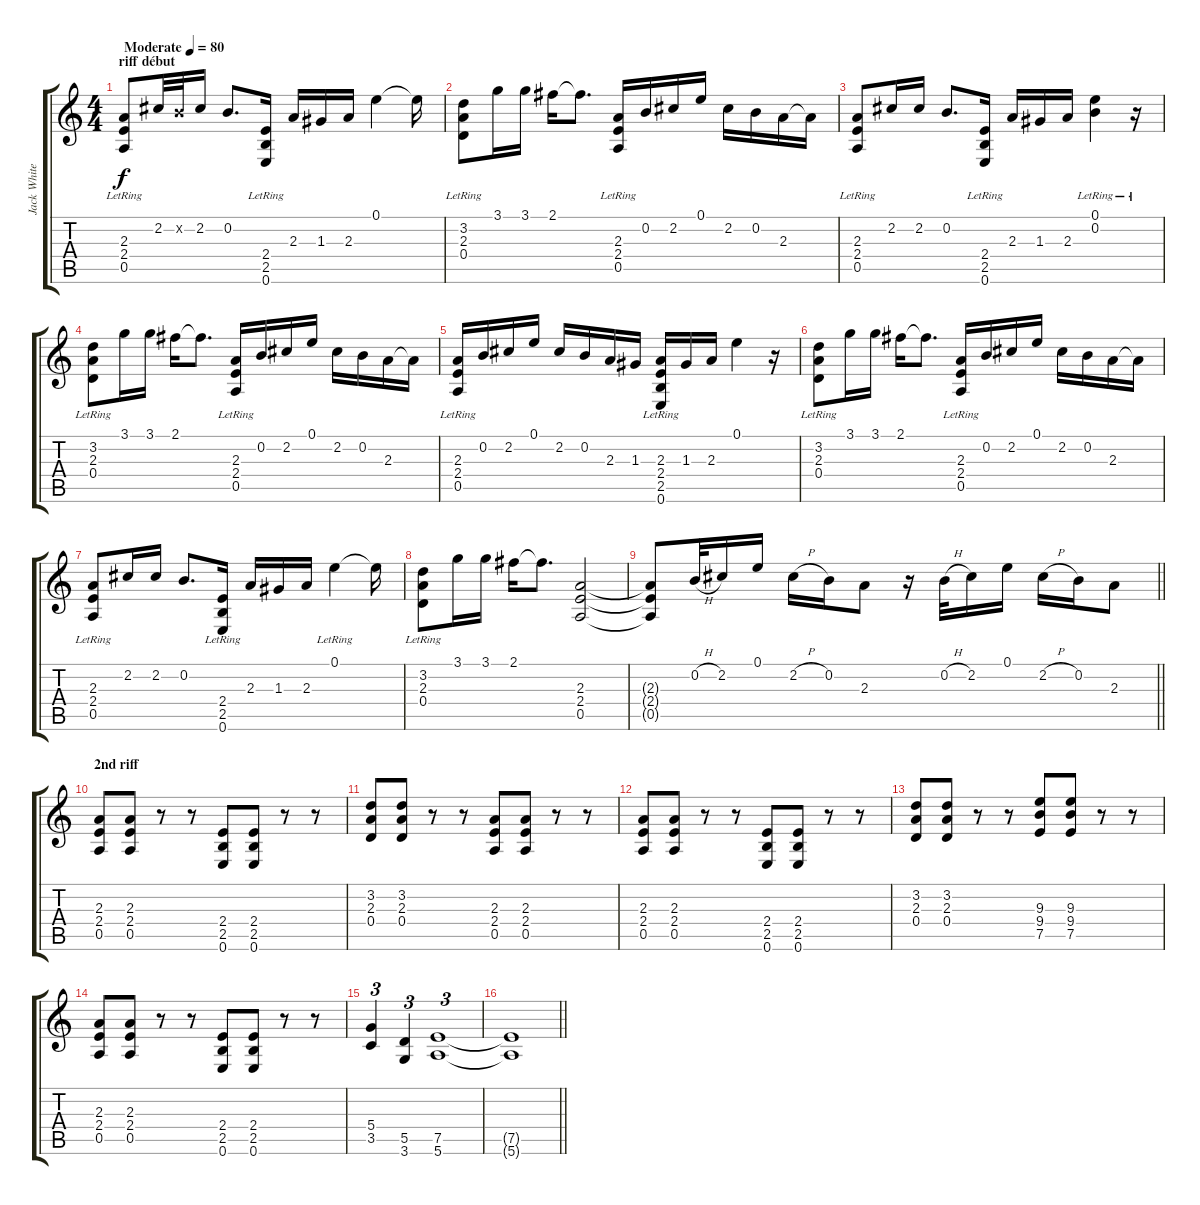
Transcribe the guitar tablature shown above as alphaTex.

\track ("Jack White" "Jack White") {instrument overdrivenguitar}
\staff {score tabs}
\tuning (E4 B3 G3 D3 A2 E2) {hide}
\ts (4 4)
\section ("" "riff début")
\tempo (80 "Moderate")
\clef g2
\ks c
(2.3 2.4{lr} 0.5{lr}).8{dy f instrument overdrivenguitar} 2.2.32 0.2{x}.32 2.2.16 0.2.8{d} (2.4 2.5{lr} 0.6{lr}).16 2.3.16 1.3.16 2.3.16 0.1.4 0.1{t}.16 |
(3.2 2.3{lr} 0.4{lr}).8 3.1.16 3.1.16 2.1.16 2.1{t}.8{d} (2.3 2.4{lr} 0.5{lr}).16 0.2.16 2.2.16 0.1.16 2.2.16 0.2.16 2.3.16 2.3{t}.16 |
(2.3{lr} 2.4{lr} 0.5{lr}).8 2.2.16 2.2.16 0.2.8{d} (2.4{lr} 2.5{lr} 0.6{lr}).16 2.3.16 1.3.16 2.3.16 (0.1{lr} 0.2{lr}).4 r.16 |
(3.2{lr} 2.3 0.4{lr}).8 3.1.16 3.1.16 2.1.16 2.1{t}.8{d} (2.3{lr} 2.4{lr} 0.5).16 0.2.16 2.2.16 0.1.16 2.2.16 0.2.16 2.3.16 2.3{t}.16 |
(2.3 2.4{lr} 0.5).16 0.2.16 2.2.16 0.1.16 2.2.16 0.2.16 2.3.16 1.3.16 (2.3 2.4{lr} 2.5{lr} 0.6{lr}).16 1.3.16 2.3.16 0.1.4 r.16 |
(3.2{lr} 2.3 0.4{lr}).8 3.1.16 3.1.16 2.1.16 2.1{t}.8{d} (2.3{lr} 2.4{lr} 0.5).16 0.2.16 2.2.16 0.1.16 2.2.16 0.2.16 2.3.16 2.3{t}.16 |
(2.3{lr} 2.4{lr} 0.5{lr}).8 2.2.16 2.2.16 0.2.8{d} (2.4{lr} 2.5{lr} 0.6{lr}).16 2.3.16 1.3.16 2.3.16 0.1{lr}.4 0.1{t}.16 |
(3.2{lr} 2.3 0.4{lr}).8 3.1.16 3.1.16 2.1.16 2.1{t}.8{d} (2.3 2.4 0.5).2 |
\barLineRight lightlight
(2.3{t} 2.4{t} 0.5{t}).8 0.2{h}.32 2.2.16 0.1.16 2.2{h}.16 0.2.16 2.3.8 r.16 0.2{h}.32 2.2.16 0.1.16 2.2{h}.16 0.2.16 2.3.8 |
\section ("" "2nd riff")
(2.3 2.4 0.5).8 (2.3 2.4 0.5).8 r.8 r.8 (2.4 2.5 0.6).8 (2.4 2.5 0.6).8 r.8 r.8 |
(3.2 2.3 0.4).8 (3.2 2.3 0.4).8 r.8 r.8 (2.3 2.4 0.5).8 (2.3 2.4 0.5).8 r.8 r.8 |
(2.3 2.4 0.5).8 (2.3 2.4 0.5).8 r.8 r.8 (2.4 2.5 0.6).8 (2.4 2.5 0.6).8 r.8 r.8 |
(3.2 2.3 0.4).8 (3.2 2.3 0.4).8 r.8 r.8 (9.3 9.4 7.5).8 (9.3 9.4 7.5).8 r.8 r.8 |
(2.3 2.4 0.5).8 (2.3 2.4 0.5).8 r.8 r.8 (2.4 2.5 0.6).8 (2.4 2.5 0.6).8 r.8 r.8 |
(5.4 3.5).4{tu (3 2)} (5.5 3.6).4{tu (3 2)} (7.5 5.6).1{tu (3 2)} |
\barLineRight lightlight
(7.5{t} 5.6{t}).1
